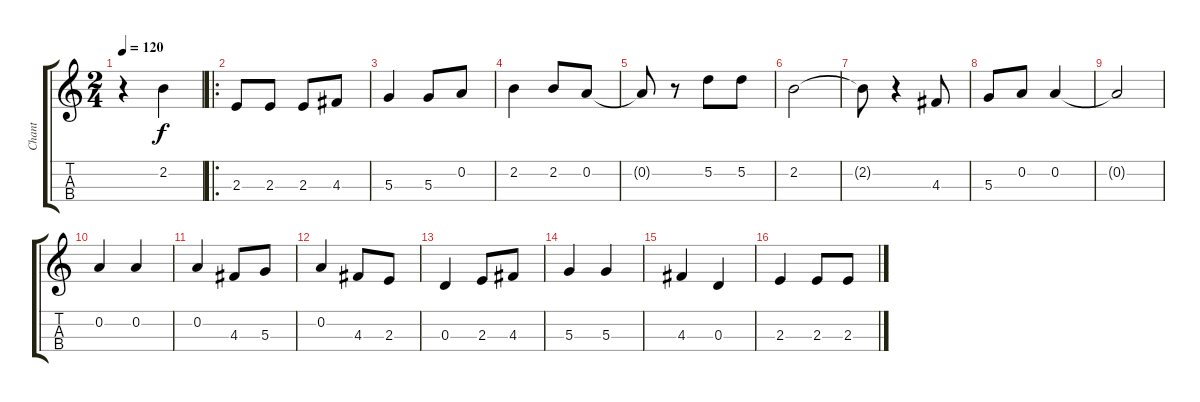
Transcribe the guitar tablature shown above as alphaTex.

\track ("Chant" "Chant") {instrument acousticguitarsteel}
\staff {score tabs}
\tuning (E4 A3 D3 G2) {hide}
\ts (2 4)
\tempo 120
\clef g2
\ks c
r.4{dy f instrument acousticguitarsteel} 2.2.4 |
\ro
2.3.8 2.3.8 2.3.8 4.3.8 |
5.3.4 5.3.8 0.2.8 |
2.2.4 2.2.8 0.2.8 |
0.2{t}.8 r.8 5.2.8 5.2.8 |
2.2.2 |
2.2{t}.8 r.4 4.3.8 |
5.3.8 0.2.8 0.2.4 |
0.2{t}.2 |
0.2.4 0.2.4 |
0.2.4 4.3.8 5.3.8 |
0.2.4 4.3.8 2.3.8 |
0.3.4 2.3.8 4.3.8 |
5.3.4 5.3.4 |
4.3.4 0.3.4 |
2.3.4 2.3.8 2.3.8
